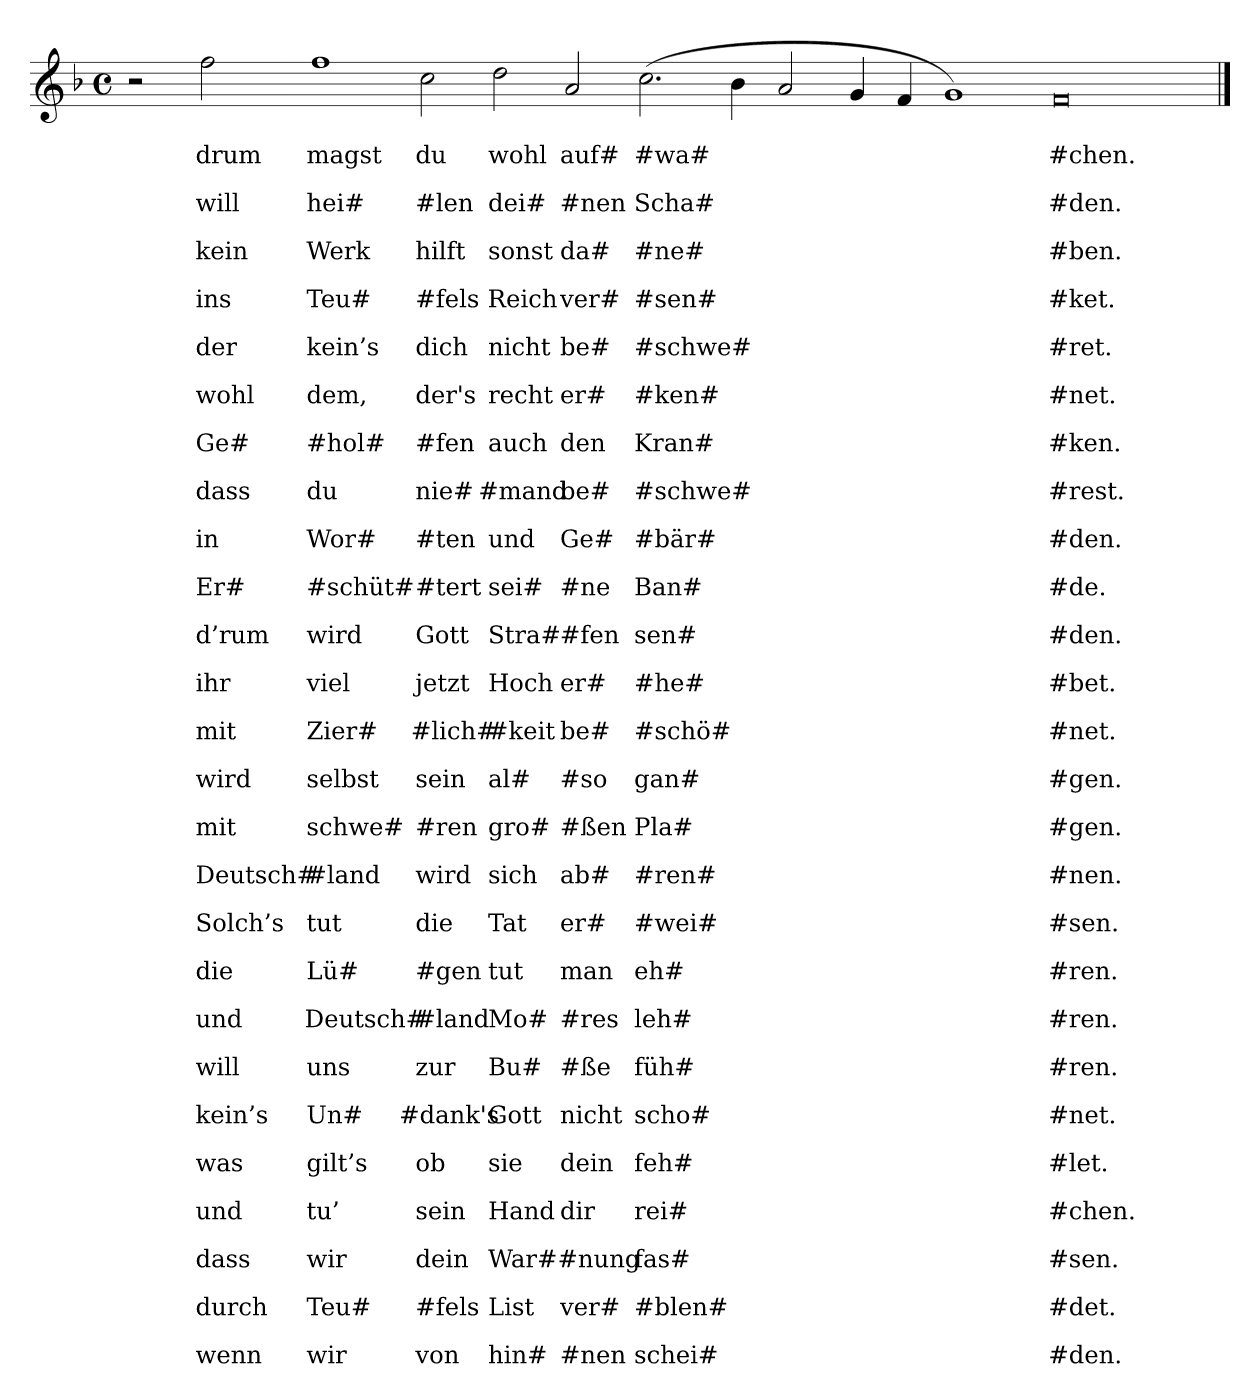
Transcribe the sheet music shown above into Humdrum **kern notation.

**kern	**text	**text	**text	**text	**text	**text	**text	**text	**text	**text	**text	**text	**text	**text	**text	**text	**text	**text	**text	**text	**text	**text	**text	**text	**text	**text	**text	**text	**text	**text	**text	**text	**text	**text	**text	**text	**text	**text	**text	**text	**text	**text	**text	**text	**text	**text	**text	**text	**text	**text	**text	**text
*part1	*part1	*part1	*part1	*part1	*part1	*part1	*part1	*part1	*part1	*part1	*part1	*part1	*part1	*part1	*part1	*part1	*part1	*part1	*part1	*part1	*part1	*part1	*part1	*part1	*part1	*part1	*part1	*part1	*part1	*part1	*part1	*part1	*part1	*part1	*part1	*part1	*part1	*part1	*part1	*part1	*part1	*part1	*part1	*part1	*part1	*part1	*part1	*part1	*part1	*part1	*part1	*part1
*staff1	*staff1	*staff1	*staff1	*staff1	*staff1	*staff1	*staff1	*staff1	*staff1	*staff1	*staff1	*staff1	*staff1	*staff1	*staff1	*staff1	*staff1	*staff1	*staff1	*staff1	*staff1	*staff1	*staff1	*staff1	*staff1	*staff1	*staff1	*staff1	*staff1	*staff1	*staff1	*staff1	*staff1	*staff1	*staff1	*staff1	*staff1	*staff1	*staff1	*staff1	*staff1	*staff1	*staff1	*staff1	*staff1	*staff1	*staff1	*staff1	*staff1	*staff1	*staff1	*staff1
*clefG2	*	*	*	*	*	*	*	*	*	*	*	*	*	*	*	*	*	*	*	*	*	*	*	*	*	*	*	*	*	*	*	*	*	*	*	*	*	*	*	*	*	*	*	*	*	*	*	*	*	*	*	*
*k[b-]	*	*	*	*	*	*	*	*	*	*	*	*	*	*	*	*	*	*	*	*	*	*	*	*	*	*	*	*	*	*	*	*	*	*	*	*	*	*	*	*	*	*	*	*	*	*	*	*	*	*	*	*
*M4/4	*	*	*	*	*	*	*	*	*	*	*	*	*	*	*	*	*	*	*	*	*	*	*	*	*	*	*	*	*	*	*	*	*	*	*	*	*	*	*	*	*	*	*	*	*	*	*	*	*	*	*	*
*met(c)	*	*	*	*	*	*	*	*	*	*	*	*	*	*	*	*	*	*	*	*	*	*	*	*	*	*	*	*	*	*	*	*	*	*	*	*	*	*	*	*	*	*	*	*	*	*	*	*	*	*	*	*
=	=	=	=	=	=	=	=	=	=	=	=	=	=	=	=	=	=	=	=	=	=	=	=	=	=	=	=	=	=	=	=	=	=	=	=	=	=	=	=	=	=	=	=	=	=	=	=	=	=	=	=	=
2r	.	.	.	.	.	.	.	.	.	.	.	.	.	.	.	.	.	.	.	.	.	.	.	.	.	.	.	.	.	.	.	.	.	.	.	.	.	.	.	.	.	.	.	.	.	.	.	.	.	.	.	.
2ff	.	drum	.	will	.	kein	.	ins	.	der	.	wohl	.	Ge#	.	dass	.	in	.	Er#	.	d’rum	.	ihr	.	mit	.	wird	.	mit	.	Deutsch#	.	Solch’s	.	die	.	und	.	will	.	kein’s	.	was	.	und	.	dass	.	durch	.	wenn
1ff	.	magst	.	hei#	.	Werk	.	Teu#	.	kein’s	.	dem,	.	#hol#	.	du	.	Wor#	.	#schüt#	.	wird	.	viel	.	Zier#	.	selbst	.	schwe#	.	#land	.	tut	.	Lü#	.	Deutsch#	.	uns	.	Un#	.	gilt’s	.	tu’	.	wir	.	Teu#	.	wir
2cc	.	du	.	#len	.	hilft	.	#fels	.	dich	.	der's	.	#fen	.	nie#	.	#ten	.	#tert	.	Gott	.	jetzt	.	#lich#	.	sein	.	#ren	.	wird	.	die	.	#gen	.	#land	.	zur	.	#dank's	.	ob	.	sein	.	dein	.	#fels	.	von
2dd	.	wohl	.	dei#	.	sonst	.	Reich	.	nicht	.	recht	.	auch	.	#mand	.	und	.	sei#	.	Stra#	.	Hoch	.	#keit	.	al#	.	gro#	.	sich	.	Tat	.	tut	.	Mo#	.	Bu#	.	Gott	.	sie	.	Hand	.	War#	.	List	.	hin#
2a	.	auf#	.	#nen	.	da#	.	ver#	.	be#	.	er#	.	den	.	be#	.	Ge#	.	#ne	.	#fen	.	er#	.	be#	.	#so	.	#ßen	.	ab#	.	er#	.	man	.	#res	.	#ße	.	nicht	.	dein	.	dir	.	#nung	.	ver#	.	#nen
(2.cc	.	#wa#	.	Scha#	.	#ne#	.	#sen#	.	#schwe#	.	#ken#	.	Kran#	.	#schwe#	.	#bär#	.	Ban#	.	sen#	.	#he#	.	#schö#	.	gan#	.	Pla#	.	#ren#	.	#wei#	.	eh#	.	leh#	.	füh#	.	scho#	.	feh#	.	rei#	.	fas#	.	#blen#	.	schei#
4b-	.	.	.	.	.	.	.	.	.	.	.	.	.	.	.	.	.	.	.	.	.	.	.	.	.	.	.	.	.	.	.	.	.	.	.	.	.	.	.	.	.	.	.	.	.	.	.	.	.	.	.	.
2a	.	.	.	.	.	.	.	.	.	.	.	.	.	.	.	.	.	.	.	.	.	.	.	.	.	.	.	.	.	.	.	.	.	.	.	.	.	.	.	.	.	.	.	.	.	.	.	.	.	.	.	.
4g	.	.	.	.	.	.	.	.	.	.	.	.	.	.	.	.	.	.	.	.	.	.	.	.	.	.	.	.	.	.	.	.	.	.	.	.	.	.	.	.	.	.	.	.	.	.	.	.	.	.	.	.
4f	.	.	.	.	.	.	.	.	.	.	.	.	.	.	.	.	.	.	.	.	.	.	.	.	.	.	.	.	.	.	.	.	.	.	.	.	.	.	.	.	.	.	.	.	.	.	.	.	.	.	.	.
1g)	.	.	.	.	.	.	.	.	.	.	.	.	.	.	.	.	.	.	.	.	.	.	.	.	.	.	.	.	.	.	.	.	.	.	.	.	.	.	.	.	.	.	.	.	.	.	.	.	.	.	.	.
0f	.	#chen.	.	#den.	.	#ben.	.	#ket.	.	#ret.	.	#net.	.	#ken.	.	#rest.	.	#den.	.	#de.	.	#den.	.	#bet.	.	#net.	.	#gen.	.	#gen.	.	#nen.	.	#sen.	.	#ren.	.	#ren.	.	#ren.	.	#net.	.	#let.	.	#chen.	.	#sen.	.	#det.	.	#den.
==	==	==	==	==	==	==	==	==	==	==	==	==	==	==	==	==	==	==	==	==	==	==	==	==	==	==	==	==	==	==	==	==	==	==	==	==	==	==	==	==	==	==	==	==	==	==	==	==	==	==	==	==
*-	*-	*-	*-	*-	*-	*-	*-	*-	*-	*-	*-	*-	*-	*-	*-	*-	*-	*-	*-	*-	*-	*-	*-	*-	*-	*-	*-	*-	*-	*-	*-	*-	*-	*-	*-	*-	*-	*-	*-	*-	*-	*-	*-	*-	*-	*-	*-	*-	*-	*-	*-	*-
